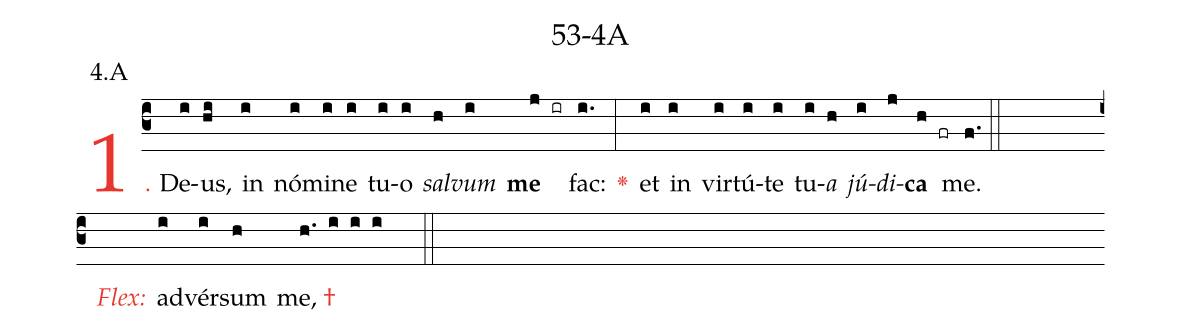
name: 53-4A;
annotation: 4.A;
%%
(c3)<c>1.</c> De(i)us,(hi) in(i) nó(i)mi(i)ne(i) tu(i)o(i) <i>sal</i>(h)<i>vum</i>(i) <b>me</b>(j ir) fac:(i.) <c><v>\greheightstar</v></c>(:) et(i) in(i) vir(i)tú(i)te(i) tu(i)<i>a</i>(h) <i>jú</i>(i)<i>di</i>(j)<b>ca</b>(h fr) me.(f.) (::) (Z)
()<c><i>Flex:</i></c>()  ad(i)vér(i)sum(h) me, <c>†</c>(h. i i i  ::)

%E(i) u(h) o(i) u(j) a(h) e.(f.) (::)
